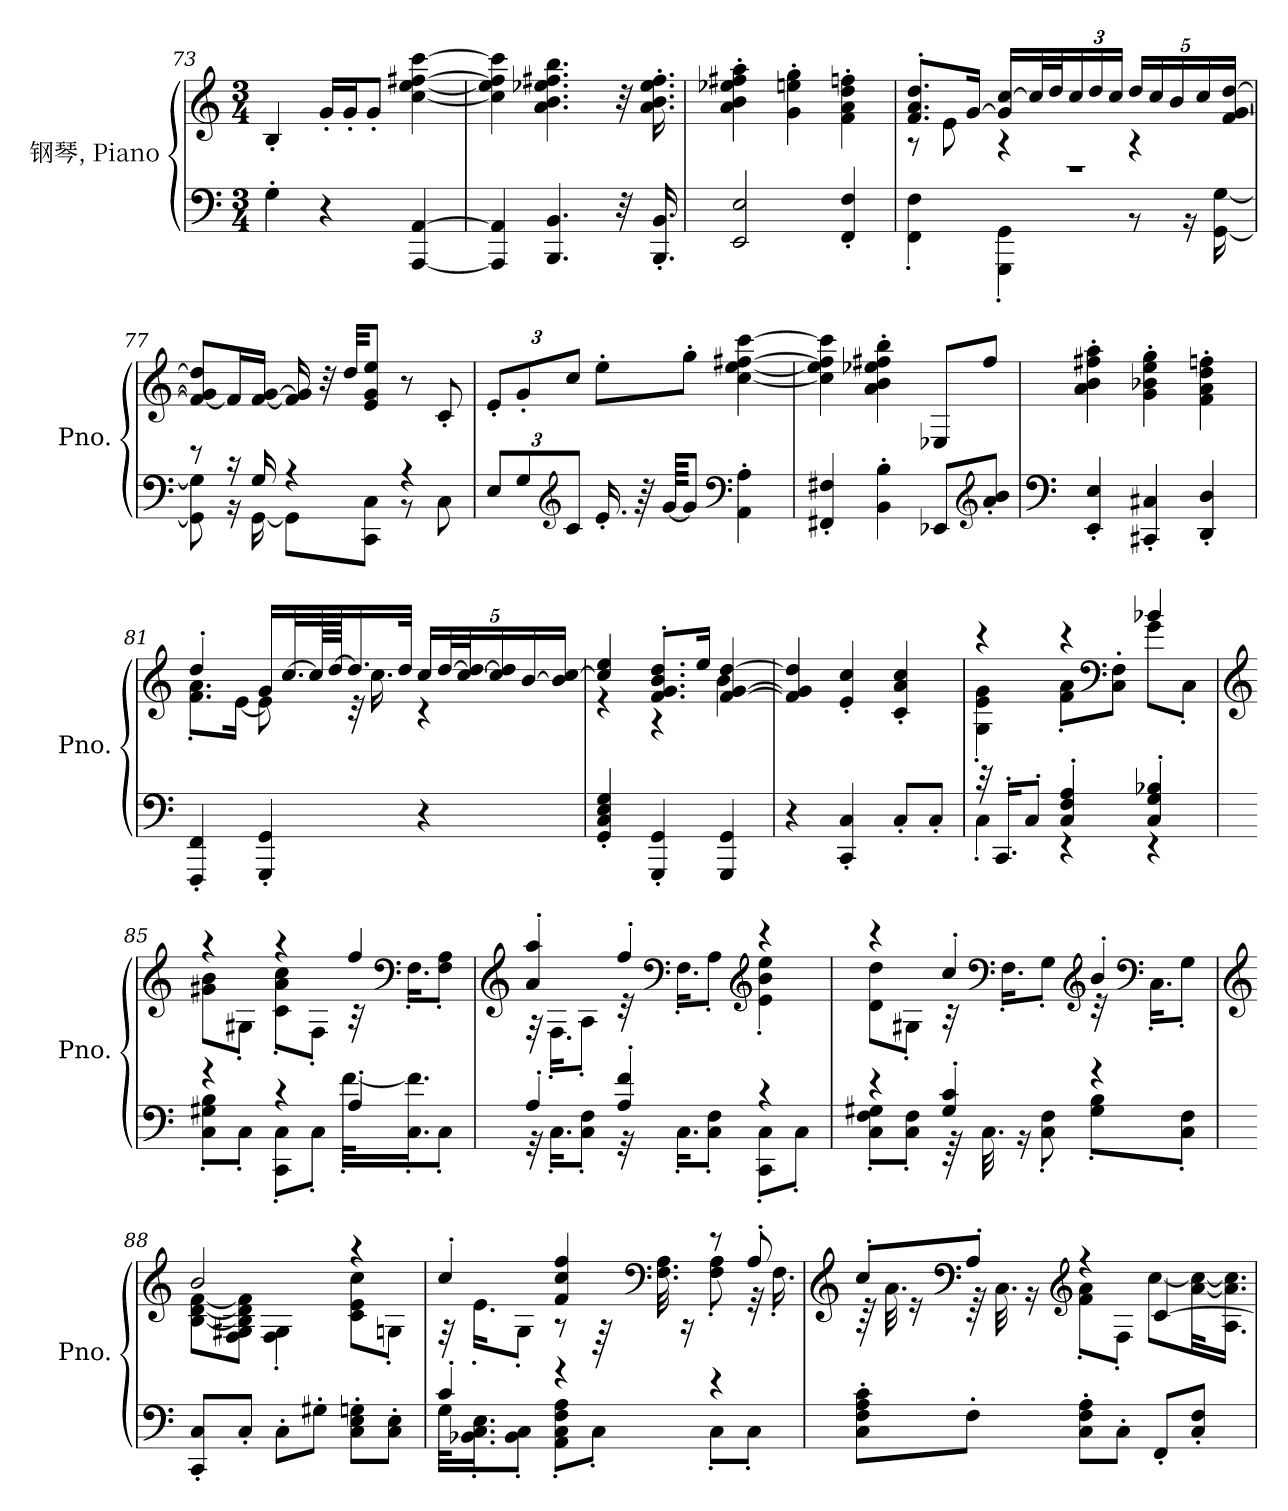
**kern	**kern
*part1	*part1
*staff2	*staff1
*I"钢琴, Piano	*
*I'Pno.	*
*clefF4	*clefG2
*k[]	*k[]
*M3/4	*M3/4
=73	=73
4G'\	4B'/
4r	16g'/LL
.	16g'/J
.	8g'/J
[4AAA/ [4AA/	[4cc\ [4ee\ [4ff#X\ [4ccc\
=74	=74
4AAA/] 4AA/]	4cc\] 4ee\] 4ff#\] 4ccc\]
4.BBB/ 4.BB/	4.a\ 4.b\ 4.ee-X\ 4.ff#X\ 4.bb\
32r	32r
16.BBB/' 16.BB/'	16.a\' 16.b\' 16.ee-\' 16.ff#\'
!!LO:LB:g=z
=75	=75
2EE/ 2E/	4a\' 4b\' 4ee-X\' 4ff#X\' 4aa\'
.	4g\' 4een\' 4gg\'
4FF/' 4F/'	4f\' 4a\' 4dd\' 4ffn\'
=76	=76
*^	*^
2.r	4FF\' 4F\'	8.f/' 8.a/' 8.dd/'L	8r
.	.	.	8e\
.	.	[16g/Jk	.
.	4GGG\' 4GG\'	16g/] [16cc/LL	4r
.	.	32cc/L]	.
.	.	32dd/J	.
*	*	*Xbrackettup	*
.	.	24cc/	.
.	.	24dd/	.
.	.	24cc/JJ	.
.	8r	20dd/LL	4r
.	.	20cc/	.
.	.	20b/	.
.	16r	.	.
.	.	20cc/	.
.	[16GG\ [16G\	.	.
.	.	[20f/ [20g/ [20dd/JJ	.
*	*	*v	*v
=77	=77	=77
8r	8GG\] 8G\]	8f/_ 8g/] 8dd/]L
16r	16r	16f/L]
16G/	[16GG\	[16f/ [16g/JJ
4r	8GG\L]	16f/] 16g/]
.	.	32r
.	.	32dd/KKL
.	8CC\ 8C\J	8e/ 8g/ 8ee/J
4r	8r	8r
.	8C\	8c'/
*v	*v	*
!!LO:LB:g=z
=78	=78
*Xbrackettup	*
12E/L	12e'/L
12G/	12g'/
*clefG2	*
12c/J	12cc/J
16.e'/	8ee'\L
64r	.
[64g/KKKL	.
8g/J]	8gg'\J
*clefF4	*
4AA\' 4A\'	[4cc\ [4ee\ [4ff#X\ [4ccc\
=79	=79
4FF#X/' 4F#X/'	4cc\] 4ee\] 4ff#\] 4ccc\]
4BB\' 4B\'	4a\' 4b\' 4ee-X\' 4ff#X\' 4bb\'
8EE-X/L	8E-X/L
*clefG2	*
8a/' 8b/'J	8ff#/J
=80	=80
*clefF4	*
4EE/' 4E/'	4a\' 4b\' 4ff#X\' 4aa\'
4CC#X/' 4C#X/'	4g\' 4b-X\' 4ee\' 4gg\'
4DD/' 4D/'	4f\' 4a\' 4dd\' 4ffn\'
!!LO:PB:g=z
=81	=81
*	*^
4FFF/' 4FF/'	4dd'/	8.f\' 8.a\'L
.	.	[16e\Jk
4GGG/' 4GG/'	16g/LL	8e\]
.	[32.cc/L	.
.	128cc/LL]	.
.	[128dd/JJJ	.
.	16.dd/]	32r
.	.	16.cc\
.	32dd/JJk	.
4r	20cc/LL	4r
.	[40dd/L	.
.	[40cc/ 40dd/_J	.
.	20cc/] 20dd/]	.
.	[20b/	.
.	20b/] [20cc/JJ	.
=82	=82	=82
4GG/' 4C/' 4E/' 4G/'	4cc/] 4ee/	4r
4GGG/' 4GG/'	8.f/' 8.g/' 8.b/' 8.dd/'L	4r
.	16ee/Jk	.
4GGG/ 4GG/	[4f/ [4g/ [4dd/	4b\
*	*v	*v
=83	=83
4r	4f/] 4g/] 4dd/]
4CC/' 4C/'	4e/' 4cc/'
8C'/L	4c/' 4a/' 4cc/'
8C'/J	.
=84	=84
*^	*^
32r	4C'\	4r	4G\' 4e\' 4g\'
16.CC'/KL	.	.	.
8C'/J	.	.	.
4C/' 4F/' 4A/'	4r	4r	8f\' 8a\'L
*	*	*clefF4	*
.	.	.	8C\' 8F\'J
4C/' 4G/' 4B-X/'	4r	4b-X/	8g\L
.	.	.	8C'\J
!!LO:LB:g=z	!!
=85	=85	=85	=85
*	*	*clefG2	*
4r	8C\' 8G#X\' 8B\'L	4r	8g#X\ 8b\L
.	8C'\J	.	8G#X'\J
4r	8CC\' 8C\'L	4r	8c\' 8a\' 8cc\'L
.	8C'\J	.	8F'\J
4A'/	[32f'\KLL	4ff/	32r
*	*	*clefF4	*
.	16.C\' 16.f\]'J	.	16.F'\KL
.	8C'\J	.	8F\' 8A\'J
=86	=86	=86	=86
*	*	*clefG2	*
4A'/	32r	4a/' 4aa/'	32r
.	16.C'\KL	.	16.F'\KL
.	8C\' 8F\'J	.	8A'\J
4A/' 4f/'	32r	4ff'/	32r
*	*	*clefF4	*
.	16.C'\KL	.	16.F'\KL
.	8C\' 8F\'J	.	8A'\J
*	*	*clefG2	*
4r	8CC\' 8C\'L	4r	4e\' 4b\' 4ee\'
.	8C'\J	.	.
=87	=87	=87	=87
4r	8C\' 8F\' 8G#X\'L	4r	8d\ 8dd\L
.	8C\' 8F\'J	.	8G#X'\J
4G#/' 4c/'	64r	4cc'/	32r
.	32.C\	.	.
*	*	*clefF4	*
.	.	.	16.F'\KL
.	16r	.	.
.	8C\' 8F\'	.	8G#'\J
*	*	*clefG2	*
4r	8G#\' 8B\'L	4b'/	32r
*	*	*clefF4	*
.	.	.	16.C'\KL
.	8C\' 8F\'J	.	8G#'\J
*v	*v	*	*
!!LO:LB:g=z	!!
=88	=88	=88
*	*clefG2	*
8CC/' 8C/'L	2b/	[8B\ [8d\ [8f\L
8C'/J	.	8F\ 8G#X\ 8B\] 8d\] 8f\]J
8C'\L	.	4F\' 4G#\'
8G#X'\J	.	.
8C\' 8E\' 8Gn\'L	4r	8c\ 8e\ 8cc\L
8C\' 8E\'J	.	8Gn'\J
=89	=89	=89
*^	*	*
4c'/	32G\KLL	4cc'/	32r
.	16.BB-X\' 16.C\' 16.E\'J	.	16.e'\KL
.	8BB-\' 8C\'J	.	8G'\J
4r	8AA\' 8C\' 8F\' 8A\'L	4f/ 4cc/ 4ff/	8r
.	8C'\J	.	64r
*	*	*clefF4	*
.	.	.	32.F\ 32.A\
.	.	.	16r
4r	8C'\L	8r	8F\' 8A\'
.	8C'\J	8A'/	32r
.	.	.	16.F'\
*v	*v	*	*
!!LO:LB:g=z	!!
=90	=90	=90
*	*clefG2	*
8C\' 8F\' 8A\' 8c\'L	8cc'/L	64r
.	.	32.a\
.	.	16r
*	*clefF4	*
8F'\J	8A'/J	64r
.	.	32.C\
.	.	16r
*	*clefG2	*
8C\' 8F\' 8A\'L	4r	8f\' 8a\'L
8C'\J	.	8F'\J
8FF'/L	[4c/	[8cc\L
8C/' 8F/'J	.	[32a\ 32cc\_KL
.	.	16.A\ 16.a\] 16.cc\]JJ
*	*v	*v
=	=
*-	*-
